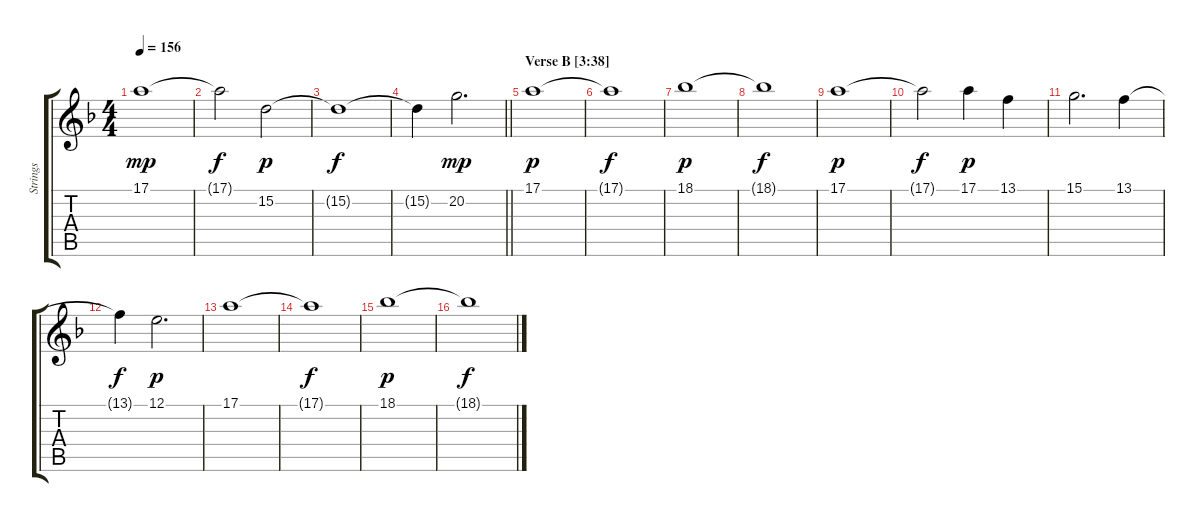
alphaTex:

\track ("Strings" "Strings") {instrument stringensemble1}
\staff {score tabs}
\tuning (E4 B3 G3 D3 A2 E2) {hide}
\ts (4 4)
\tempo 156
\clef g2
\ks dminor
17.1.1{dy mp} |
17.1{t}.2{dy f} 15.2.2{dy p} |
15.2{t}.1{dy f} |
\barLineRight lightlight
15.2{t}.4 20.2.2{d dy mp} |
\section ("" "Verse B [3:38]")
17.1.1{dy p} |
17.1{t}.1{dy f} |
18.1.1{dy p} |
18.1{t}.1{dy f} |
17.1.1{dy p} |
17.1{t}.2{dy f} 17.1.4{dy p} 13.1.4 |
15.1.2{d} 13.1.4 |
13.1{t}.4{dy f} 12.1.2{d dy p} |
17.1.1 |
17.1{t}.1{dy f} |
18.1.1{dy p} |
18.1{t}.1{dy f}
